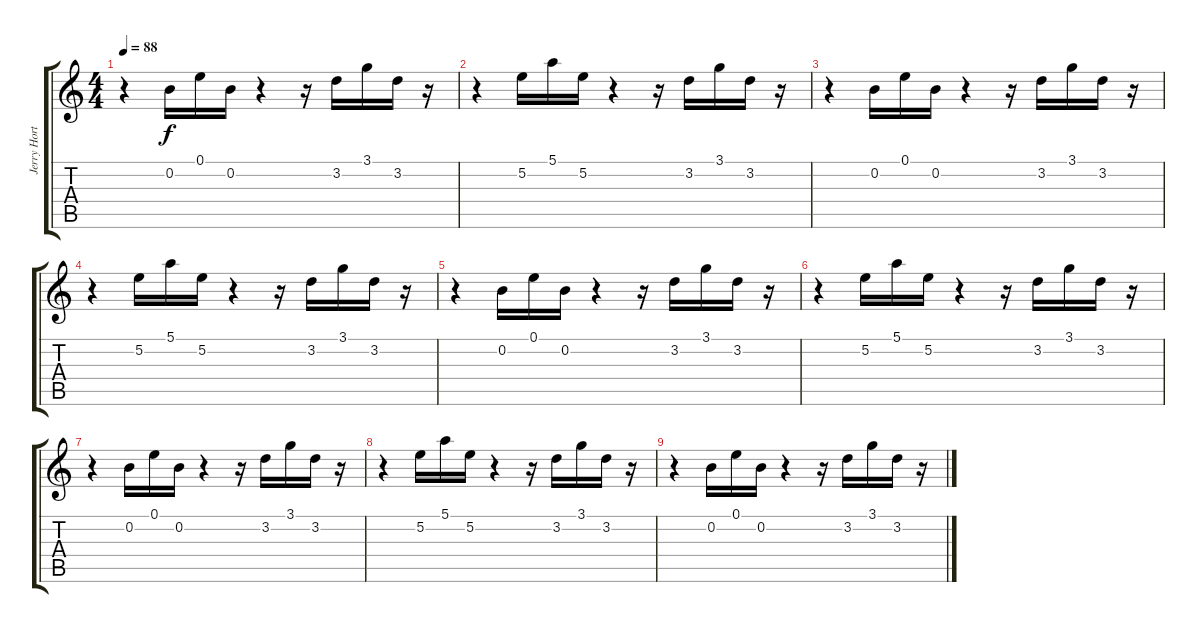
\track ("Jerry Horton" "Jerry Hort") {instrument overdrivenguitar}
\staff {score tabs}
\tuning (E4 B3 G3 D3 A2 E2) {hide}
\ts (4 4)
\tempo 88
\clef g2
\ks c
r.4{dy f} 0.2.16 0.1.16 0.2.16 r.4 r.16 3.2.16 3.1.16 3.2.16 r.16 |
r.4{instrument electricguitarclean} 5.2.16 5.1.16 5.2.16 r.4 r.16 3.2.16 3.1.16 3.2.16 r.16 |
r.4 0.2.16 0.1.16 0.2.16 r.4 r.16 3.2.16 3.1.16 3.2.16 r.16 |
r.4 5.2.16 5.1.16 5.2.16 r.4 r.16 3.2.16 3.1.16 3.2.16 r.16 |
r.4 0.2.16 0.1.16 0.2.16 r.4 r.16 3.2.16 3.1.16 3.2.16 r.16 |
r.4{volume 0} 5.2.16 5.1.16 5.2.16 r.4 r.16 3.2.16 3.1.16 3.2.16 r.16 |
r.4 0.2.16 0.1.16 0.2.16 r.4 r.16 3.2.16 3.1.16 3.2.16 r.16 |
r.4 5.2.16 5.1.16 5.2.16 r.4 r.16 3.2.16 3.1.16 3.2.16 r.16 |
r.4 0.2.16 0.1.16 0.2.16 r.4 r.16 3.2.16 3.1.16 3.2.16 r.16
